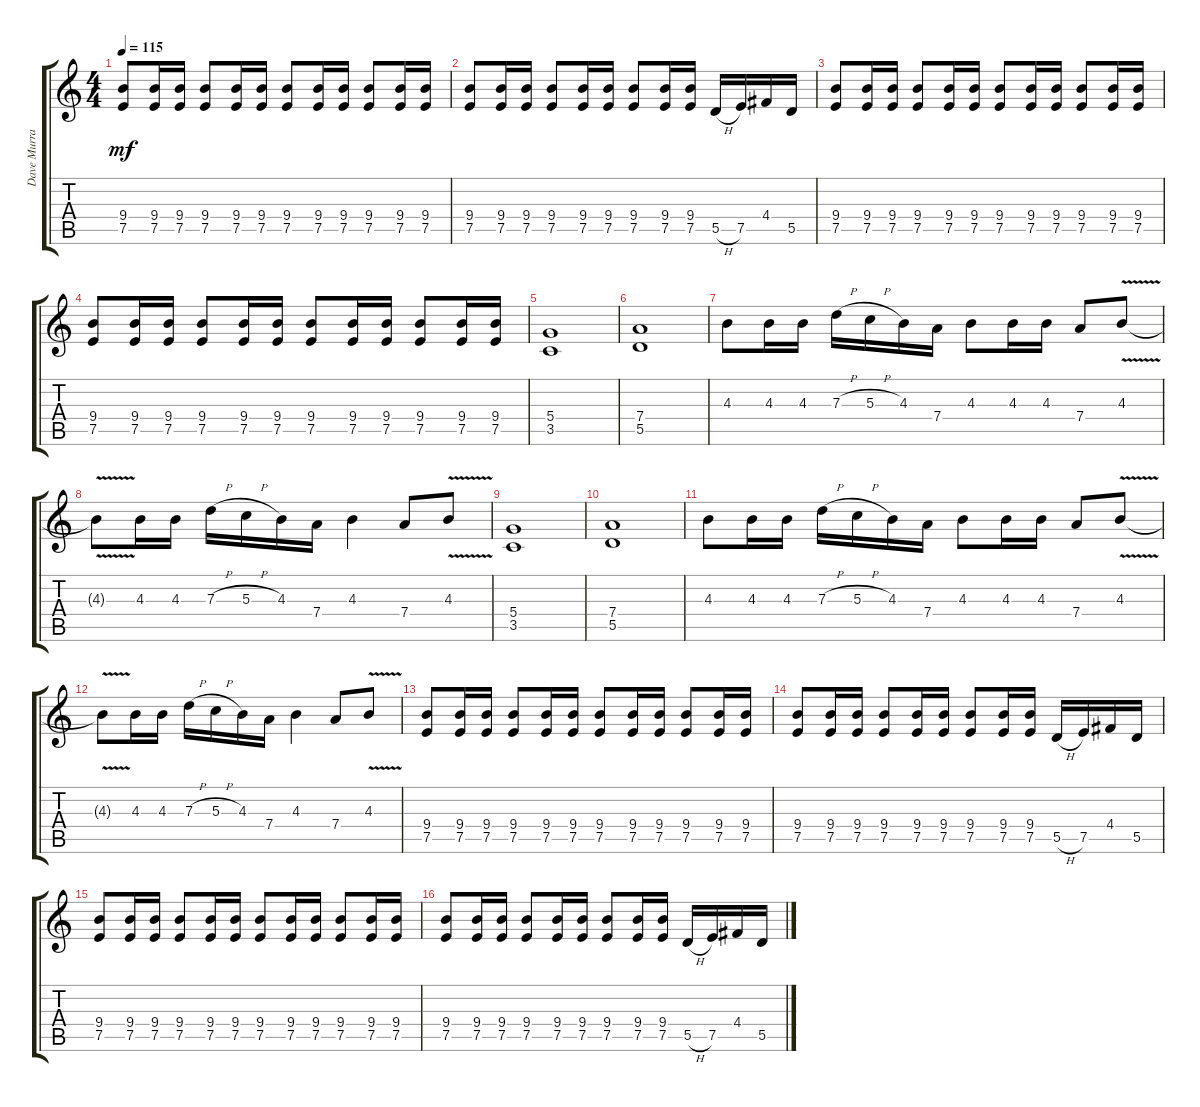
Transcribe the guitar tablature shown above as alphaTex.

\track ("Dave Murray" "Dave Murra") {instrument distortionguitar}
\staff {score tabs}
\tuning (E4 B3 G3 D3 A2 E2) {hide}
\ts (4 4)
\tempo 115
\clef g2
\ks c
(9.4 7.5).8{dy mf} (9.4 7.5).16 (9.4 7.5).16 (9.4 7.5).8 (9.4 7.5).16 (9.4 7.5).16 (9.4 7.5).8 (9.4 7.5).16 (9.4 7.5).16 (9.4 7.5).8 (9.4 7.5).16 (9.4 7.5).16 |
(9.4 7.5).8 (9.4 7.5).16 (9.4 7.5).16 (9.4 7.5).8 (9.4 7.5).16 (9.4 7.5).16 (9.4 7.5).8 (9.4 7.5).16 (9.4 7.5).16 5.5{h}.16 7.5.16 4.4.16 5.5.16 |
(9.4 7.5).8 (9.4 7.5).16 (9.4 7.5).16 (9.4 7.5).8 (9.4 7.5).16 (9.4 7.5).16 (9.4 7.5).8 (9.4 7.5).16 (9.4 7.5).16 (9.4 7.5).8 (9.4 7.5).16 (9.4 7.5).16 |
(9.4 7.5).8 (9.4 7.5).16 (9.4 7.5).16 (9.4 7.5).8 (9.4 7.5).16 (9.4 7.5).16 (9.4 7.5).8 (9.4 7.5).16 (9.4 7.5).16 (9.4 7.5).8 (9.4 7.5).16 (9.4 7.5).16 |
(5.4 3.5).1 |
(7.4 5.5).1 |
4.3.8 4.3.16 4.3.16 7.3{h}.16 5.3{h}.16 4.3.16 7.4.16 4.3.8 4.3.16 4.3.16 7.4.8 4.3{v}.8 |
4.3{t}.8 4.3.16 4.3.16 7.3{h}.16 5.3{h}.16 4.3.16 7.4.16 4.3.4 7.4.8 4.3{v}.8 |
(5.4 3.5).1 |
(7.4 5.5).1 |
4.3.8 4.3.16 4.3.16 7.3{h}.16 5.3{h}.16 4.3.16 7.4.16 4.3.8 4.3.16 4.3.16 7.4.8 4.3{v}.8 |
4.3{t}.8 4.3.16 4.3.16 7.3{h}.16 5.3{h}.16 4.3.16 7.4.16 4.3.4 7.4.8 4.3{v}.8 |
(9.4 7.5).8 (9.4 7.5).16 (9.4 7.5).16 (9.4 7.5).8 (9.4 7.5).16 (9.4 7.5).16 (9.4 7.5).8 (9.4 7.5).16 (9.4 7.5).16 (9.4 7.5).8 (9.4 7.5).16 (9.4 7.5).16 |
(9.4 7.5).8 (9.4 7.5).16 (9.4 7.5).16 (9.4 7.5).8 (9.4 7.5).16 (9.4 7.5).16 (9.4 7.5).8 (9.4 7.5).16 (9.4 7.5).16 5.5{h}.16 7.5.16 4.4.16 5.5.16 |
(9.4 7.5).8 (9.4 7.5).16 (9.4 7.5).16 (9.4 7.5).8 (9.4 7.5).16 (9.4 7.5).16 (9.4 7.5).8 (9.4 7.5).16 (9.4 7.5).16 (9.4 7.5).8 (9.4 7.5).16 (9.4 7.5).16 |
(9.4 7.5).8 (9.4 7.5).16 (9.4 7.5).16 (9.4 7.5).8 (9.4 7.5).16 (9.4 7.5).16 (9.4 7.5).8 (9.4 7.5).16 (9.4 7.5).16 5.5{h}.16 7.5.16 4.4.16 5.5.16
